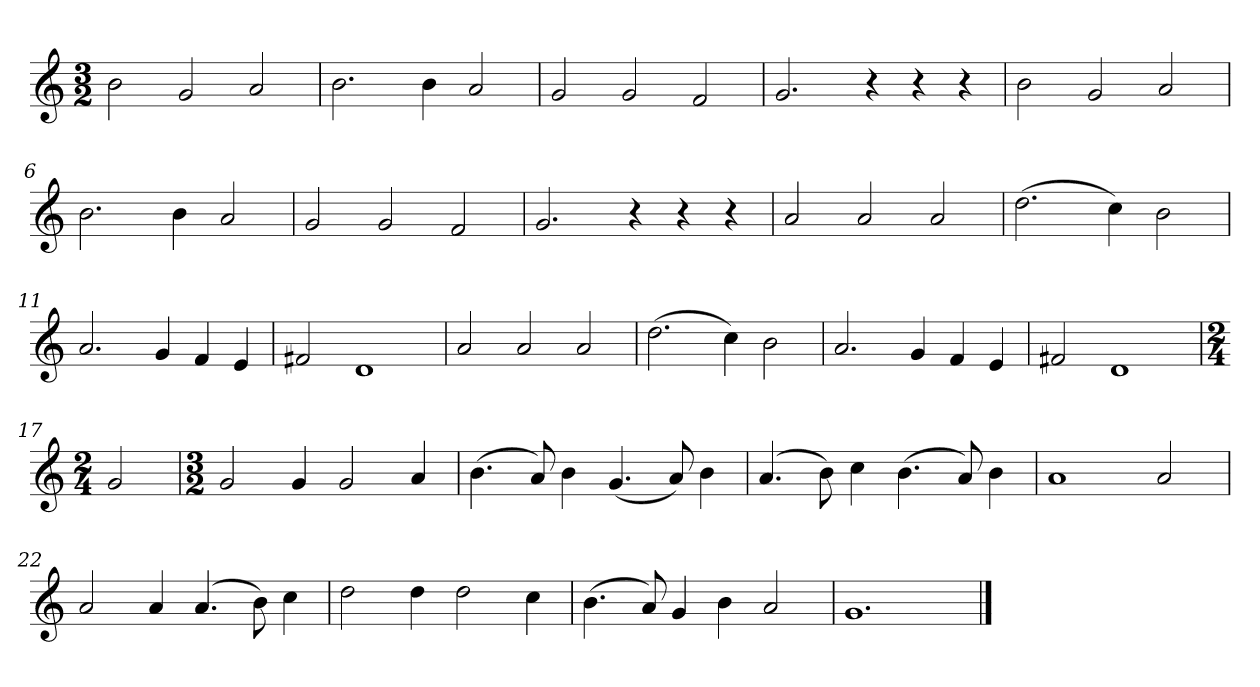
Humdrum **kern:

**kern
*part1
*staff1
*k[]
*M3/2
*MM120
=1
2b
2g
2a
=2
2.b
4b
2a
=3
2g
2g
2f
=4
2.g
4r
4r
4r
=5
2b
2g
2a
=6
2.b
4b
2a
=7
2g
2g
2f
=8
2.g
4r
4r
4r
=9
2a
2a
2a
=10
(2.dd
4cc)
2b
=11
2.a
4g
4f
4e
=12
2f#X
1d
=13
2a
2a
2a
=14
(2.dd
4cc)
2b
=15
2.a
4g
4f
4e
=16
2f#X
1d
=17
*M2/4
2g
=18
*M3/2
2g
4g
2g
4a
=19
(4.b
8a)
4b
(4.g
8a)
4b
=20
(4.a
8b)
4cc
(4.b
8a)
4b
=21
1a
2a
=22
2a
4a
(4.a
8b)
4cc
=23
2dd
4dd
2dd
4cc
=24
(4.b
8a)
4g
4b
2a
=25
1.g
==
*-
